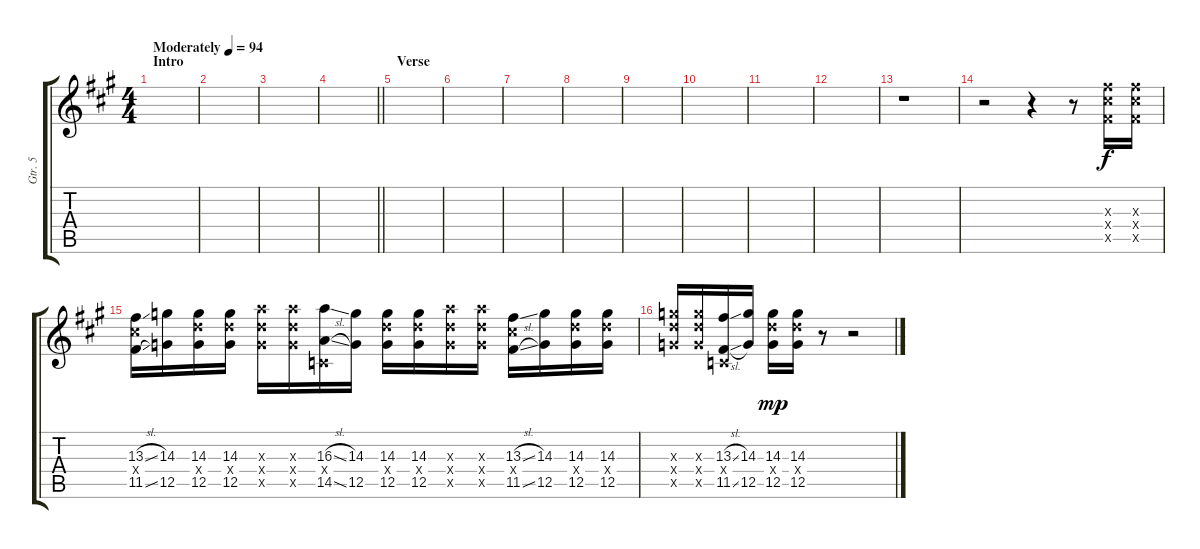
\track ("Gtr. 5" "Gtr. 5") {instrument distortionguitar}
\staff {score tabs}
\tuning (D4 A3 F3 C3 G2 C2) {hide}
\ts (4 4)
\section ("" "Intro")
\tempo (94 "Moderately")
\clef g2
\ks a
|
|
|
\barLineRight lightlight
|
\section ("" "Verse")
|
|
|
|
|
|
|
|
r.1 |
r.2 r.4 r.8 (13.3{x} 13.4{x} 11.5{x}).16 (13.3{x} 13.4{x} 11.5{x}).16 |
(13.3{sl} 13.4{x} 11.5{sl}).16 (14.3 12.5).16 (14.3 14.4{x} 12.5).16 (14.3 14.4{x} 12.5).16 (16.3{x} 14.4{x} 12.5{x}).16{beam Down} (16.3{x} 14.4{x} 12.5{x}).16{beam Down} (16.3{sl} 0.4{x} 14.5{sl}).16{beam Down} (14.3 12.5).16{beam Down} (14.3 14.4{x} 12.5).16{beam Down} (14.3 14.4{x} 12.5).16{beam Down} (16.3{x} 14.4{x} 12.5{x}).16{beam Down} (16.3{x} 14.4{x} 12.5{x}).16{beam Down} (13.3{sl} 13.4{x} 11.5{sl}).16 (14.3 12.5).16 (14.3 14.4{x} 12.5).16 (14.3 14.4{x} 12.5).16 |
(14.3{x} 14.4{x} 12.5{x}).16 (14.3{x} 14.4{x} 12.5{x}).16 (13.3{sl} 0.4{x} 11.5{sl}).16 (14.3 12.5).16 (14.3 14.4{x} 12.5).16{dy mp} (14.3 14.4{x} 12.5).16 r.8 r.2
